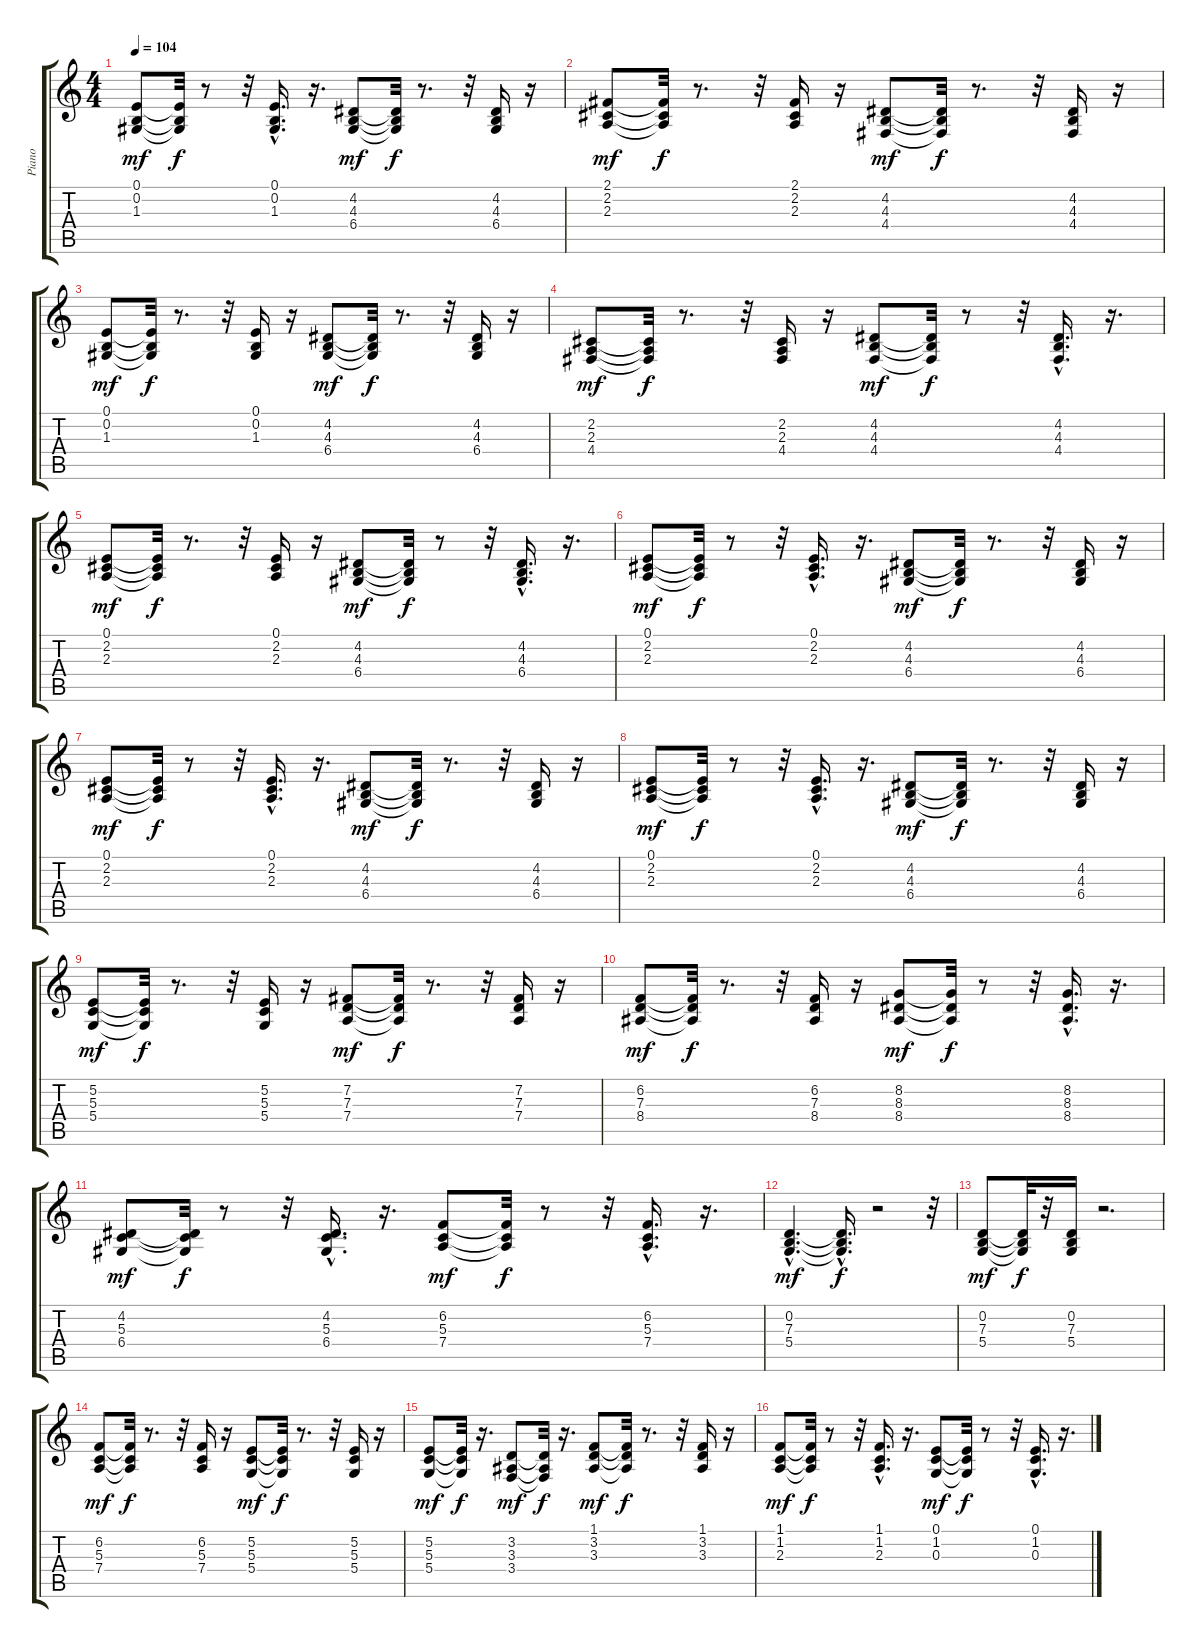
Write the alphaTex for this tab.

\track ("Piano   " "Piano   ") {instrument acousticgrandpiano}
\staff {score tabs}
\tuning (E4 B3 G3 D3 A2 E2) {hide}
\ts (4 4)
\tempo 104
\clef g2
\ks c
(0.1 0.2 1.3).8{dy mf} (0.1{t} 0.2{t} 1.3{t}).32{dy f} r.8 r.32 (0.1{hac} 0.2{hac} 1.3{hac}).16{d} r.16{d} (4.2 4.3 6.4).8{dy mf} (4.2{t} 4.3{t} 6.4{t}).32{dy f} r.8{d} r.32 (4.2 4.3 6.4).16 r.16 |
(2.1 2.2 2.3).8{dy mf} (2.1{t} 2.2{t} 2.3{t}).32{dy f} r.8{d} r.32 (2.1 2.2 2.3).16 r.16 (4.2 4.3 4.4).8{dy mf} (4.2{t} 4.3{t} 4.4{t}).32{dy f} r.8{d} r.32 (4.2 4.3 4.4).16 r.16 |
(0.1 0.2 1.3).8{dy mf} (0.1{t} 0.2{t} 1.3{t}).32{dy f} r.8{d} r.32 (0.1 0.2 1.3).16 r.16 (4.2 4.3 6.4).8{dy mf} (4.2{t} 4.3{t} 6.4{t}).32{dy f} r.8{d} r.32 (4.2 4.3 6.4).16 r.16 |
(2.2 2.3 4.4).8{dy mf} (2.2{t} 2.3{t} 4.4{t}).32{dy f} r.8{d} r.32 (2.2 2.3 4.4).16 r.16 (4.2 4.3 4.4).8{dy mf} (4.2{t} 4.3{t} 4.4{t}).32{dy f} r.8 r.32 (4.2{hac} 4.3{hac} 4.4{hac}).16{d} r.16{d} |
(0.1 2.2 2.3).8{dy mf} (0.1{t} 2.2{t} 2.3{t}).32{dy f} r.8{d} r.32 (0.1 2.2 2.3).16 r.16 (4.2 4.3 6.4).8{dy mf} (4.2{t} 4.3{t} 6.4{t}).32{dy f} r.8 r.32 (4.2{hac} 4.3{hac} 6.4{hac}).16{d} r.16{d} |
(0.1 2.2 2.3).8{dy mf} (0.1{t} 2.2{t} 2.3{t}).32{dy f} r.8 r.32 (0.1{hac} 2.2{hac} 2.3{hac}).16{d} r.16{d} (4.2 4.3 6.4).8{dy mf} (4.2{t} 4.3{t} 6.4{t}).32{dy f} r.8{d} r.32 (4.2 4.3 6.4).16 r.16 |
(0.1 2.2 2.3).8{dy mf} (0.1{t} 2.2{t} 2.3{t}).32{dy f} r.8 r.32 (0.1{hac} 2.2{hac} 2.3{hac}).16{d} r.16{d} (4.2 4.3 6.4).8{dy mf} (4.2{t} 4.3{t} 6.4{t}).32{dy f} r.8{d} r.32 (4.2 4.3 6.4).16 r.16 |
(0.1 2.2 2.3).8{dy mf} (0.1{t} 2.2{t} 2.3{t}).32{dy f} r.8 r.32 (0.1{hac} 2.2{hac} 2.3{hac}).16{d} r.16{d} (4.2 4.3 6.4).8{dy mf} (4.2{t} 4.3{t} 6.4{t}).32{dy f} r.8{d} r.32 (4.2 4.3 6.4).16 r.16 |
(5.2 5.3 5.4).8{dy mf} (5.2{t} 5.3{t} 5.4{t}).32{dy f} r.8{d} r.32 (5.2 5.3 5.4).16 r.16 (7.2 7.3 7.4).8{dy mf} (7.2{t} 7.3{t} 7.4{t}).32{dy f} r.8{d} r.32 (7.2 7.3 7.4).16 r.16 |
(6.2 7.3 8.4).8{dy mf} (6.2{t} 7.3{t} 8.4{t}).32{dy f} r.8{d} r.32 (6.2 7.3 8.4).16 r.16 (8.2 8.3 8.4).8{dy mf} (8.2{t} 8.3{t} 8.4{t}).32{dy f} r.8 r.32 (8.2{hac} 8.3{hac} 8.4{hac}).16{d} r.16{d} |
(4.2 5.3 6.4).8{dy mf} (4.2{t} 5.3{t} 6.4{t}).32{dy f} r.8 r.32 (4.2{hac} 5.3{hac} 6.4{hac}).16{d} r.16{d} (6.2 5.3 7.4).8{dy mf} (6.2{t} 5.3{t} 7.4{t}).32{dy f} r.8 r.32 (6.2{hac} 5.3{hac} 7.4{hac}).16{d} r.16{d} |
(0.2{hac} 7.3{hac} 5.4{hac}).4{d dy mf} (0.2{hac t} 7.3{hac t} 5.4{hac t}).16{d dy f} r.2 r.32 |
(0.2 7.3 5.4).8{dy mf} (0.2{t} 7.3{t} 5.4{t}).32{dy f} r.32 (0.2 7.3 5.4).16 r.2{d} |
(6.2 5.3 7.4).8{dy mf} (6.2{t} 5.3{t} 7.4{t}).32{dy f} r.8{d} r.32 (6.2 5.3 7.4).16 r.16 (5.2 5.3 5.4).8{dy mf} (5.2{t} 5.3{t} 5.4{t}).32{dy f} r.8{d} r.32 (5.2 5.3 5.4).16 r.16 |
(5.2 5.3 5.4).8{dy mf} (5.2{t} 5.3{t} 5.4{t}).32{dy f} r.16{d} (3.2 3.3 3.4).8{dy mf} (3.2{t} 3.3{t} 3.4{t}).32{dy f} r.16{d} (1.1 3.2 3.3).8{dy mf} (1.1{t} 3.2{t} 3.3{t}).32{dy f} r.8{d} r.32 (1.1 3.2 3.3).16 r.16 |
(1.1 1.2 2.3).8{dy mf} (1.1{t} 1.2{t} 2.3{t}).32{dy f} r.8 r.32 (1.1{hac} 1.2{hac} 2.3{hac}).16{d} r.16{d} (0.1 1.2 0.3).8{dy mf} (0.1{t} 1.2{t} 0.3{t}).32{dy f} r.8 r.32 (0.1{hac} 1.2{hac} 0.3{hac}).16{d} r.16{d}
